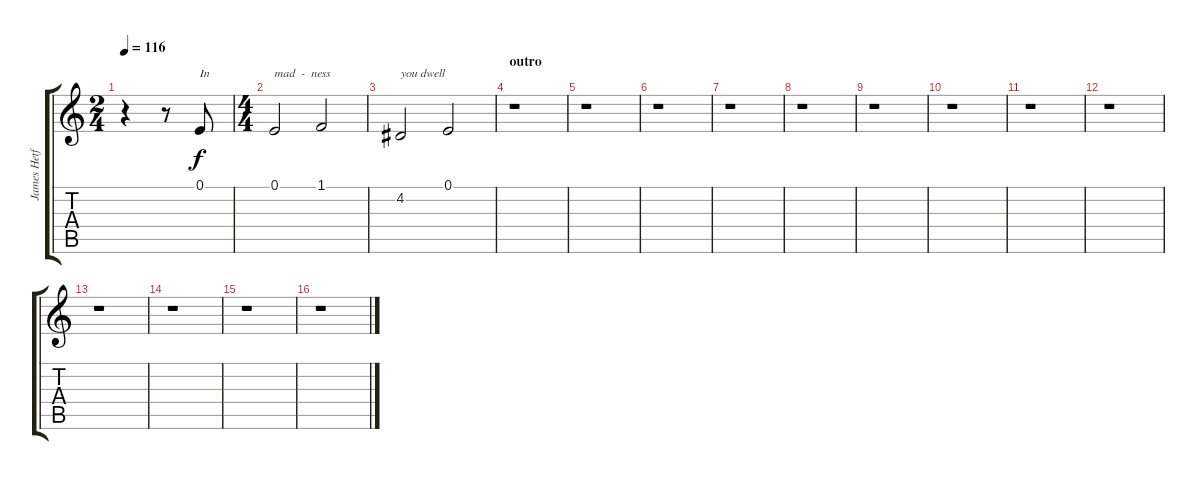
\track ("James Hetfeild (Vocals)" "James Hetf") {instrument sopranosax}
\staff {score tabs}
\tuning (E4 B3 G3 D3 A2 D2) {hide}
\ts (2 4)
\tempo 116
\clef g2
\ks c
r.4{dy f} r.8 0.1.8{txt "In"} |
\ts (4 4)
0.1.2{txt "mad  -  ness"} 1.1.2 |
4.2.2{txt "you dwell"} 0.1.2 |
\section ("" "outro")
r.1 |
r.1 |
r.1 |
r.1 |
r.1 |
r.1 |
r.1 |
r.1 |
r.1 |
r.1 |
r.1 |
r.1 |
r.1
